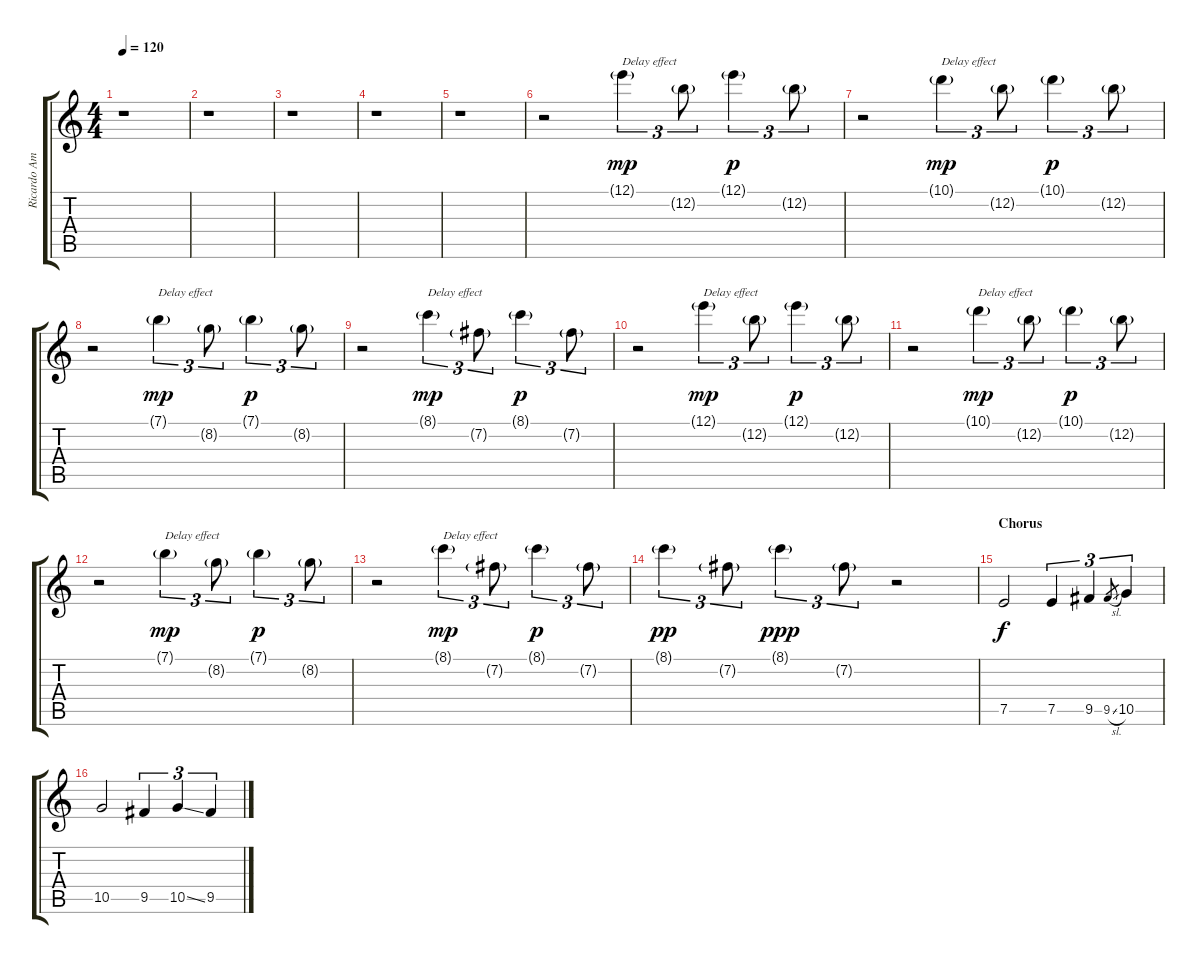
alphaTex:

\track ("Ricardo Amorim (Electric Guitar 2) " "Ricardo Am") {instrument overdrivenguitar}
\staff {score tabs}
\tuning (E4 B3 G3 D3 A2 E2) {hide}
\ts (4 4)
\tempo 120
\clef g2
\ks c
r.1{dy f} |
r.1 |
r.1 |
r.1 |
r.1 |
r.2{volume 14 instrument distortionguitar} 12.1{g}.4{tu (3 2) txt "Delay effect" dy mp} 12.2{g}.8{tu (3 2)} 12.1{g}.4{tu (3 2) dy p} 12.2{g}.8{tu (3 2)} |
r.2 10.1{g}.4{tu (3 2) txt "Delay effect" dy mp} 12.2{g}.8{tu (3 2)} 10.1{g}.4{tu (3 2) dy p} 12.2{g}.8{tu (3 2)} |
r.2 7.1{g}.4{tu (3 2) txt "Delay effect" dy mp} 8.2{g}.8{tu (3 2)} 7.1{g}.4{tu (3 2) dy p} 8.2{g}.8{tu (3 2)} |
r.2 8.1{g}.4{tu (3 2) txt "Delay effect" dy mp} 7.2{g}.8{tu (3 2)} 8.1{g}.4{tu (3 2) dy p} 7.2{g}.8{tu (3 2)} |
r.2 12.1{g}.4{tu (3 2) txt "Delay effect" dy mp} 12.2{g}.8{tu (3 2)} 12.1{g}.4{tu (3 2) dy p} 12.2{g}.8{tu (3 2)} |
r.2 10.1{g}.4{tu (3 2) txt "Delay effect" dy mp} 12.2{g}.8{tu (3 2)} 10.1{g}.4{tu (3 2) dy p} 12.2{g}.8{tu (3 2)} |
r.2 7.1{g}.4{tu (3 2) txt "Delay effect" dy mp} 8.2{g}.8{tu (3 2)} 7.1{g}.4{tu (3 2) dy p} 8.2{g}.8{tu (3 2)} |
r.2 8.1{g}.4{tu (3 2) txt "Delay effect" dy mp} 7.2{g}.8{tu (3 2)} 8.1{g}.4{tu (3 2) dy p} 7.2{g}.8{tu (3 2)} |
8.1{g}.4{tu (3 2) dy pp} 7.2{g}.8{tu (3 2)} 8.1{g}.4{tu (3 2) dy ppp} 7.2{g}.8{tu (3 2)} r.2 |
\section ("" "Chorus")
7.5.2{dy f volume 14 instrument overdrivenguitar} 7.5.4{tu (3 2)} 9.5.4{tu (3 2)} 9.5{sl}.8{gr} 10.5.4{tu (3 2)} |
10.5.2 9.5.4{tu (3 2)} 10.5{ss}.4{tu (3 2)} 9.5.4{tu (3 2)}
